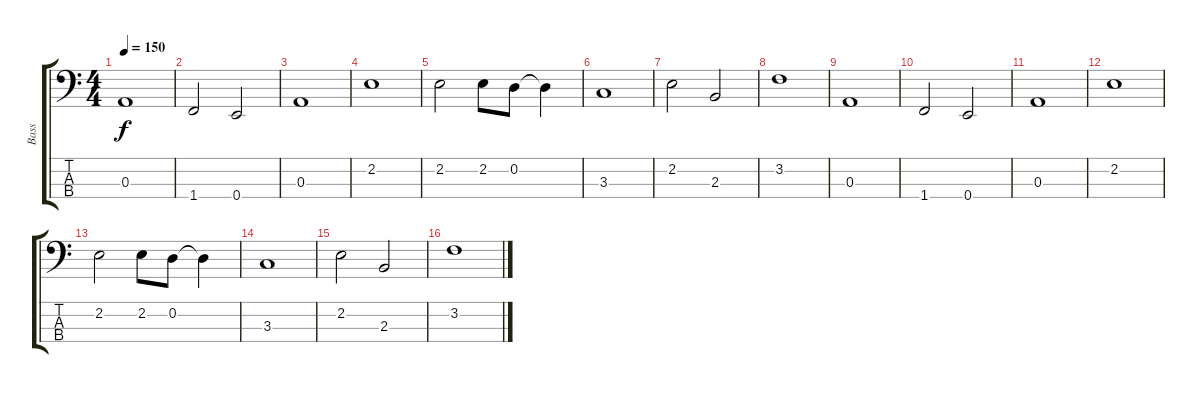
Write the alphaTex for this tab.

\track ("Bass" "Bass") {instrument electricbassfinger}
\staff {score tabs}
\tuning (G2 D2 A1 E1) {hide}
\ts (4 4)
\tempo 150
\clef f4
\ks c
0.3.1{dy f instrument electricbassfinger} |
1.4.2 0.4.2 |
0.3.1 |
2.2.1 |
2.2.2 2.2.8 0.2.8 0.2{t}.4 |
3.3.1 |
2.2.2 2.3.2 |
3.2.1 |
0.3.1 |
1.4.2 0.4.2 |
0.3.1 |
2.2.1 |
2.2.2 2.2.8 0.2.8 0.2{t}.4 |
3.3.1 |
2.2.2 2.3.2 |
3.2.1
